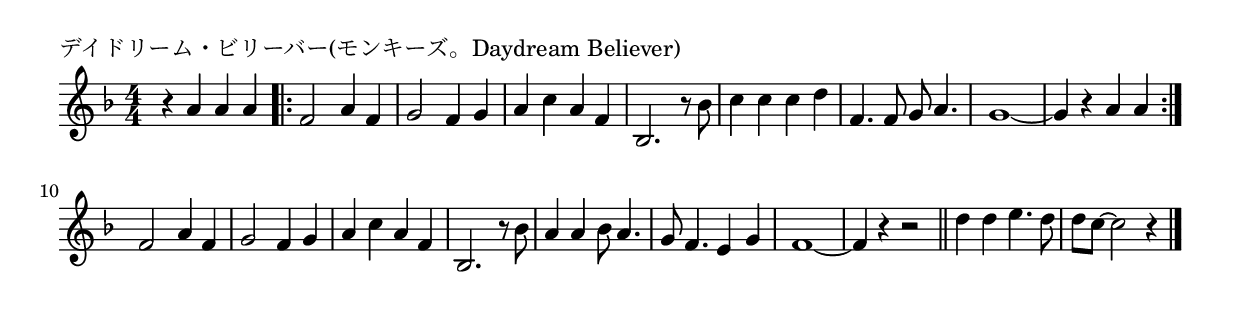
\version "2.18.2"

% デイドリーム・ビリーバー(モンキーズ。Daydream Believer)

\header {
piece = "デイドリーム・ビリーバー(モンキーズ。Daydream Believer)"
}

melody =
\relative c'' {
\key f \major
\time 4/4
\set Score.tempoHideNote = ##t
\tempo 4=120
\numericTimeSignature
%
r4 a a a |
\bar ".|:"
f2 a4 f |
g2 f4 g |
a c a f |
bes,2. r8 bes' |
% volta 1
c4 c c d |
f,4. f8 g a4. |
g1~ |
g4 r4  a a |
\bar ":|."
% volta 2
f2 a4 f |
g2 f4 g |
a c a f |
bes,2. r8 bes' |

a4 a bes8 a4. |
g8 f4. e4 g |
f1~ |
f4 r r2 |
\bar "||"
d'4 d e4. d8
d c~c2 r4 |




\bar "|."
}
\score {
<<
\chords {
\set noChordSymbol = ""
\set chordChanges=##t
%%

}
\new Staff {\melody}
>>
\layout {
line-width = #190
indent = 0\mm
}
\midi {}
}